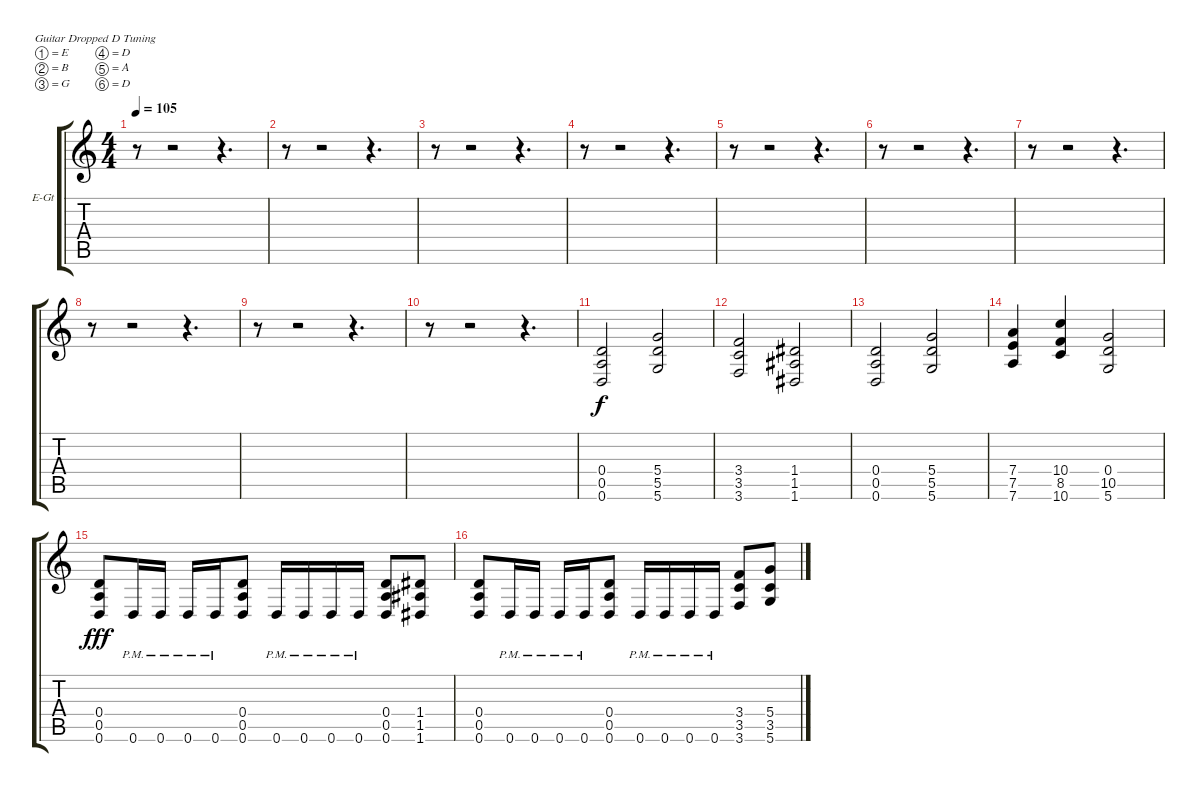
\bracketExtendMode groupsimilarinstruments
\firstSystemTrackNameOrientation horizontal
\otherSystemsTrackNameOrientation horizontal
\track ("Distortion-guitar (Paul)" "E-Gt") {instrument distortionguitar}
\staff {score tabs}
\tuning (E4 B3 G3 D3 A2 D2)
\ts (4 4)
\tempo 105
\clef g2
\ks c
r.8{dy f} r.2 r.4{d} |
r.8 r.2 r.4{d} |
r.8 r.2 r.4{d} |
r.8 r.2 r.4{d} |
r.8 r.2 r.4{d} |
r.8 r.2 r.4{d} |
r.8 r.2 r.4{d} |
r.8 r.2 r.4{d} |
r.8 r.2 r.4{d} |
r.8 r.2 r.4{d} |
(0.4 0.5 0.6).2 (5.4 5.6 5.5).2 |
(3.4 3.5 3.6).2 (1.4 1.5 1.6).2 |
(0.4 0.5 0.6).2 (5.4 5.6 5.5).2 |
(7.4 7.5 7.6).4 (8.5 10.6 10.4).4 (10.5 0.4 5.6).2 |
(0.4 0.5 0.6).8{dy fff} 0.6{pm}.16 0.6{pm}.16 0.6{pm}.16 0.6{pm}.16 (0.4 0.5 0.6).8 0.6{pm}.16 0.6{pm}.16 0.6{pm}.16 0.6{pm}.16 (0.4 0.5 0.6).8 (1.4 1.5 1.6).8 |
(0.4 0.5 0.6).8 0.6{pm}.16 0.6{pm}.16 0.6{pm}.16 0.6{pm}.16 (0.4 0.5 0.6).8 0.6{pm}.16 0.6{pm}.16 0.6{pm}.16 0.6{pm}.16 (3.4 3.5 3.6).8 (3.5 5.6 5.4).8
